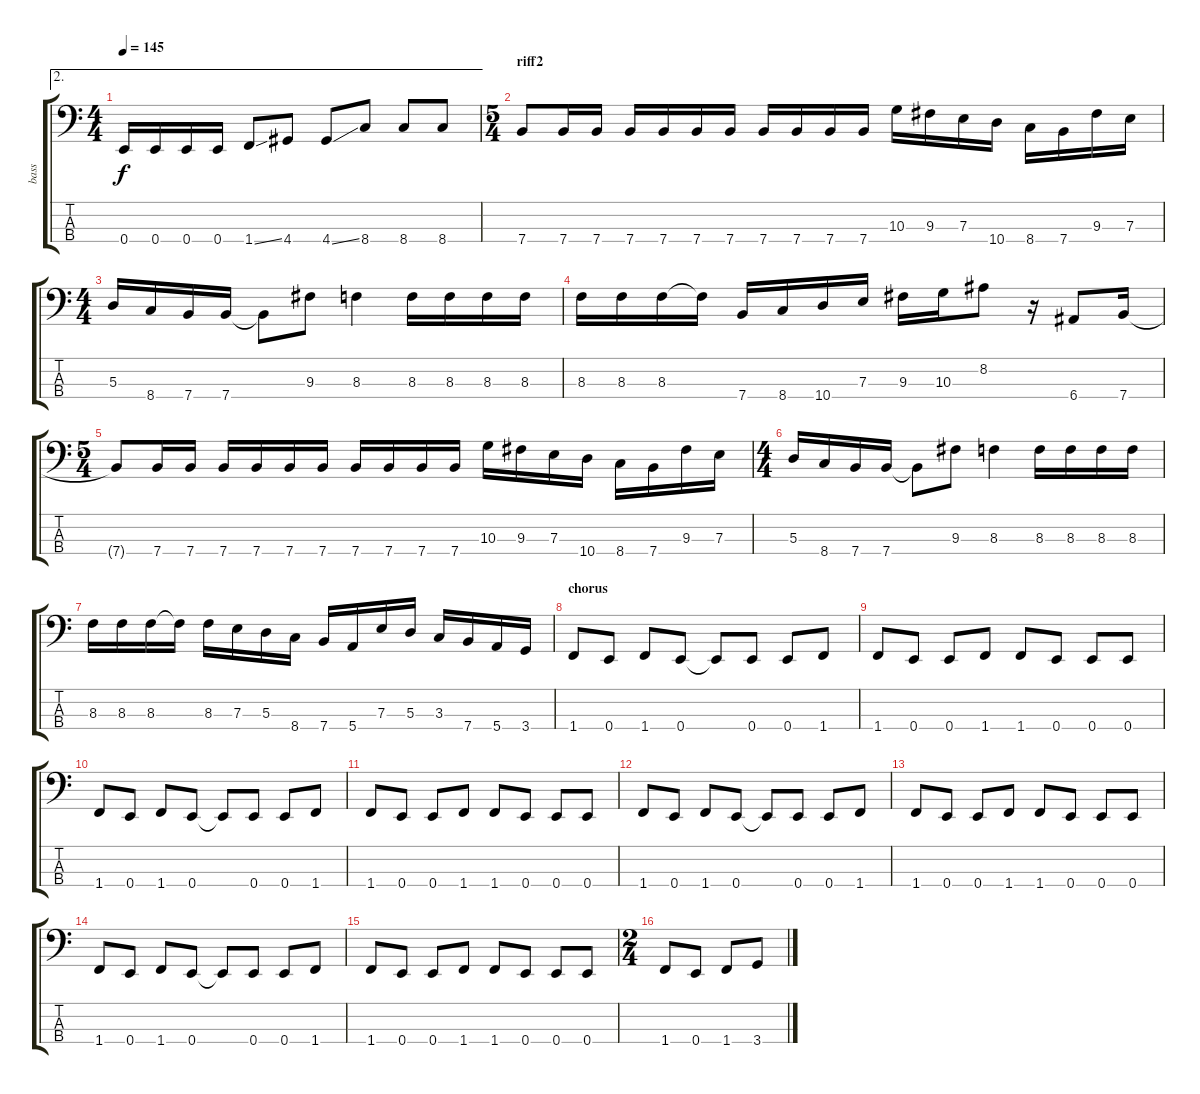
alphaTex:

\track ("bass" "bass") {instrument electricbassfinger}
\staff {score tabs}
\tuning (G2 D2 A1 E1) {hide}
\ae 2
\ts (4 4)
\tempo 145
\clef f4
\ks c
0.4.16{dy f} 0.4.16 0.4.16 0.4.16 1.4{ss}.8 4.4.8 4.4{ss}.8 8.4.8 8.4.8 8.4.8 |
\ts (5 4)
\section ("" "riff2")
7.4.8 7.4.16 7.4.16 7.4.16 7.4.16 7.4.16 7.4.16 7.4.16 7.4.16 7.4.16 7.4.16 10.3.16 9.3.16 7.3.16 10.4.16 8.4.16 7.4.16 9.3.16 7.3.16 |
\ts (4 4)
5.3.16 8.4.16 7.4.16 7.4.16 7.4{t}.8 9.3.8 8.3.4 8.3.16 8.3.16 8.3.16 8.3.16 |
8.3.16 8.3.16 8.3.16 8.3{t}.16 7.4.16 8.4.16 10.4.16 7.3.16 9.3.16 10.3.16 8.2.8 r.16 6.4.8 7.4.16 |
\ts (5 4)
7.4{t}.8 7.4.16 7.4.16 7.4.16 7.4.16 7.4.16 7.4.16 7.4.16 7.4.16 7.4.16 7.4.16 10.3.16 9.3.16 7.3.16 10.4.16 8.4.16 7.4.16 9.3.16 7.3.16 |
\ts (4 4)
5.3.16 8.4.16 7.4.16 7.4.16 7.4{t}.8 9.3.8 8.3.4 8.3.16 8.3.16 8.3.16 8.3.16 |
8.3.16 8.3.16 8.3.16 8.3{t}.16 8.3.16 7.3.16 5.3.16 8.4.16 7.4.16 5.4.16 7.3.16 5.3.16 3.3.16 7.4.16 5.4.16 3.4.16 |
\section ("" "chorus")
1.4.8 0.4.8 1.4.8 0.4.8 0.4{t}.8 0.4.8 0.4.8 1.4.8 |
1.4.8 0.4.8 0.4.8 1.4.8 1.4.8 0.4.8 0.4.8 0.4.8 |
1.4.8 0.4.8 1.4.8 0.4.8 0.4{t}.8 0.4.8 0.4.8 1.4.8 |
1.4.8 0.4.8 0.4.8 1.4.8 1.4.8 0.4.8 0.4.8 0.4.8 |
1.4.8 0.4.8 1.4.8 0.4.8 0.4{t}.8 0.4.8 0.4.8 1.4.8 |
1.4.8 0.4.8 0.4.8 1.4.8 1.4.8 0.4.8 0.4.8 0.4.8 |
1.4.8 0.4.8 1.4.8 0.4.8 0.4{t}.8 0.4.8 0.4.8 1.4.8 |
1.4.8 0.4.8 0.4.8 1.4.8 1.4.8 0.4.8 0.4.8 0.4.8 |
\ts (2 4)
1.4.8 0.4.8 1.4.8 3.4.8
